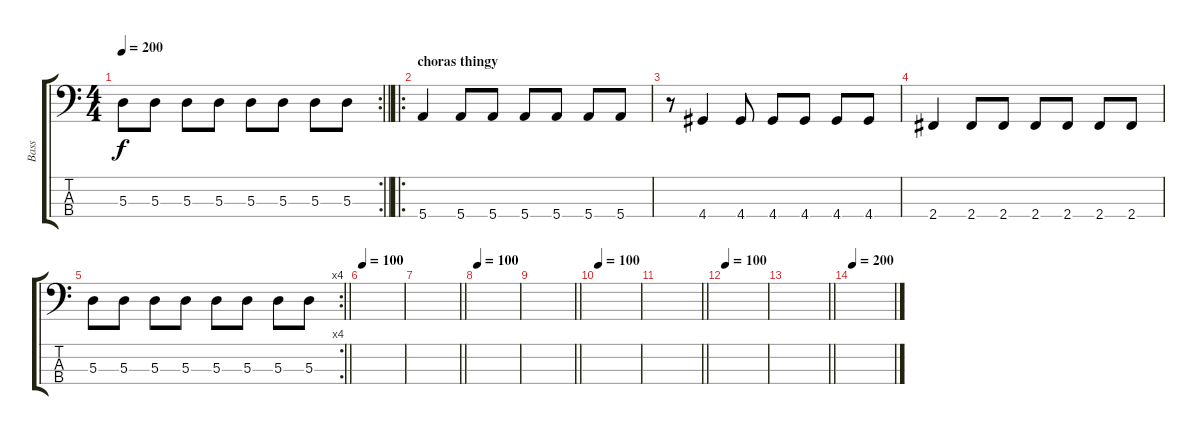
\track ("Bass" "Bass") {instrument electricbasspick}
\staff {score tabs}
\tuning (G2 D2 A1 E1) {hide}
\rc 2
\ts (4 4)
\tempo 200
\clef f4
\barLineRight lightlight
\ks c
5.3.8{dy f} 5.3.8 5.3.8 5.3.8 5.3.8 5.3.8 5.3.8 5.3.8 |
\ro
\section ("" "choras thingy")
5.4.4 5.4.8 5.4.8 5.4.8 5.4.8 5.4.8 5.4.8 |
r.8 4.4.4 4.4.8 4.4.8 4.4.8 4.4.8 4.4.8 |
2.4.4 2.4.8 2.4.8 2.4.8 2.4.8 2.4.8 2.4.8 |
\rc 4
\barLineRight lightlight
5.3.8 5.3.8 5.3.8 5.3.8 5.3.8 5.3.8 5.3.8 5.3.8 |
\tempo 100
|
\barLineRight lightlight
|
\tempo 100
|
\barLineRight lightlight
|
\tempo 100
|
\barLineRight lightlight
|
\tempo 100
|
\barLineRight lightlight
|
\tempo 200
